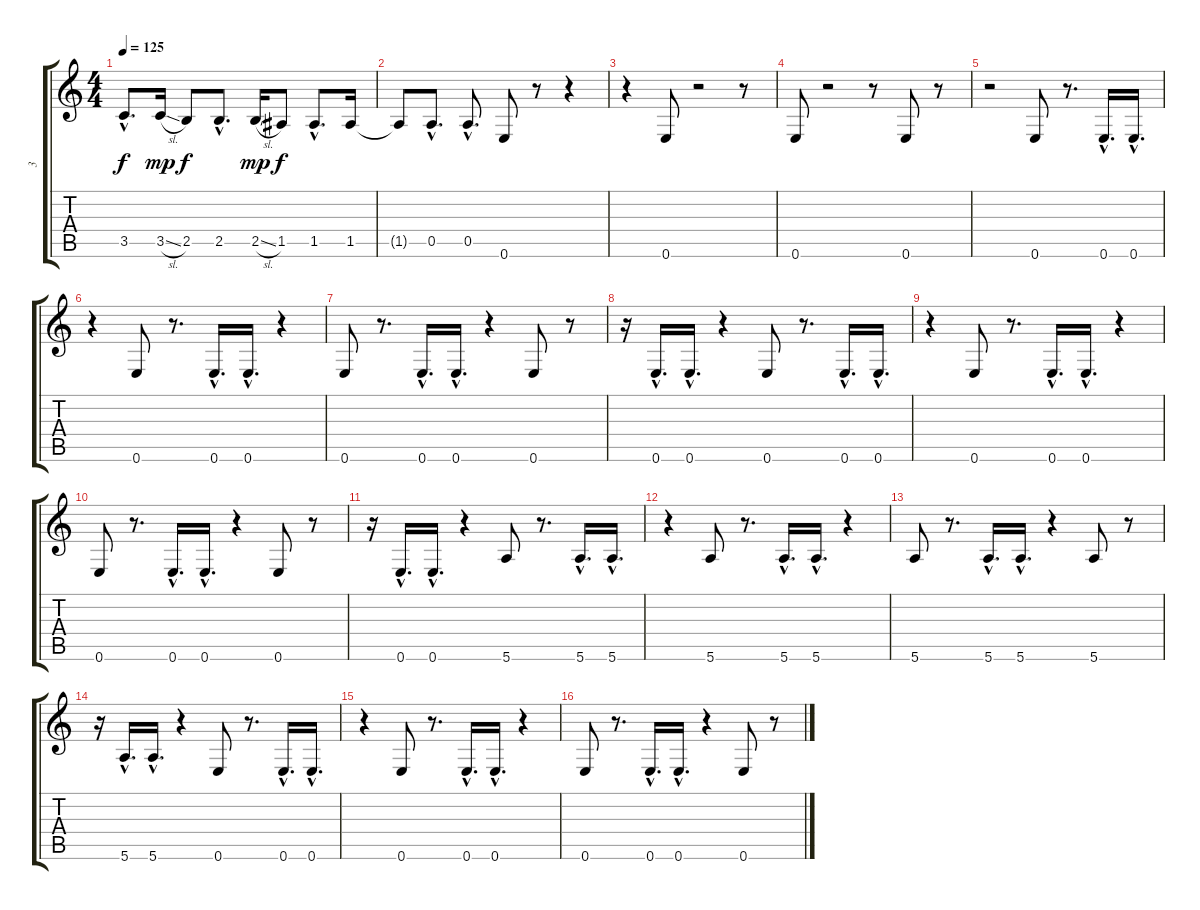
\track ("3" "3") {instrument electricbassfinger}
\staff {score tabs}
\tuning (E4 B3 G3 D3 A2 E2) {hide}
\ts (4 4)
\tempo 125
\clef g2
\ks c
3.5{hac}.8{d dy f} 3.5{sl}.16{dy mp} 2.5.8{dy f} 2.5{hac}.8{d} 2.5{sl}.16{dy mp} 1.5.8{dy f} 1.5{hac}.8{d} 1.5.16 |
1.5{t}.8 0.5{hac}.8{d} 0.5{hac}.8{d} 0.6.8 r.8 r.4 |
r.4 0.6.8 r.2 r.8 |
0.6.8 r.2 r.8 0.6.8 r.8 |
r.2 0.6.8 r.8{d} 0.6{hac}.16{d} 0.6{hac}.16{d} |
r.4 0.6.8 r.8{d} 0.6{hac}.16{d} 0.6{hac}.16{d} r.4 |
0.6.8 r.8{d} 0.6{hac}.16{d} 0.6{hac}.16{d} r.4 0.6.8 r.8 |
r.16 0.6{hac}.16{d} 0.6{hac}.16{d} r.4 0.6.8 r.8{d} 0.6{hac}.16{d} 0.6{hac}.16{d} |
r.4 0.6.8 r.8{d} 0.6{hac}.16{d} 0.6{hac}.16{d} r.4 |
0.6.8 r.8{d} 0.6{hac}.16{d} 0.6{hac}.16{d} r.4 0.6.8 r.8 |
r.16 0.6{hac}.16{d} 0.6{hac}.16{d} r.4 5.6.8 r.8{d} 5.6{hac}.16{d} 5.6{hac}.16{d} |
r.4 5.6.8 r.8{d} 5.6{hac}.16{d} 5.6{hac}.16{d} r.4 |
5.6.8 r.8{d} 5.6{hac}.16{d} 5.6{hac}.16{d} r.4 5.6.8 r.8 |
r.16 5.6{hac}.16{d} 5.6{hac}.16{d} r.4 0.6.8 r.8{d} 0.6{hac}.16{d} 0.6{hac}.16{d} |
r.4 0.6.8 r.8{d} 0.6{hac}.16{d} 0.6{hac}.16{d} r.4 |
0.6.8 r.8{d} 0.6{hac}.16{d} 0.6{hac}.16{d} r.4 0.6.8 r.8
